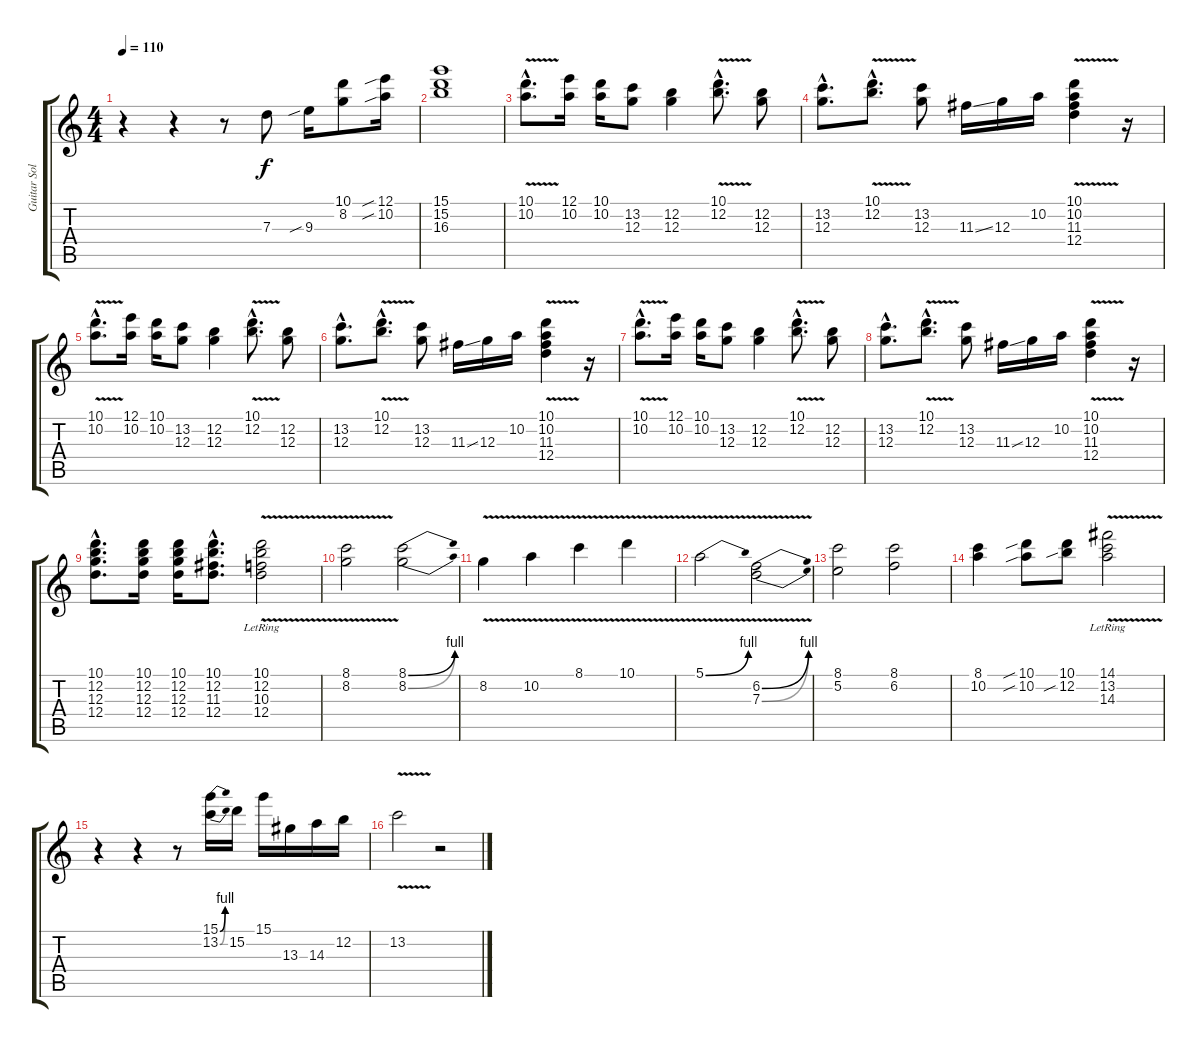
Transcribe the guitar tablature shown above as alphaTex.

\track ("Guitar Solo" "Guitar Sol") {instrument electricguitarjazz}
\staff {score tabs}
\tuning (E4 B3 G3 D3 A2 E2) {hide}
\ts (4 4)
\tempo 110
\clef g2
\ks c
r.4{dy f} r.4 r.8 7.3.8 9.3{sib}.16 (10.1 8.2).8 (12.1{sib} 10.2{sib}).16 |
(15.1 15.2 16.3).1 |
(10.1{v hac} 10.2{hac}).8{d} (12.1 10.2).16 (10.1 10.2).16 (13.2 12.3).8 (12.2 12.3).4 (10.1{v hac} 12.2{hac}).8{d} (12.2 12.3).8 |
(13.2{hac} 12.3{hac}).8{d} (10.1{hac} 12.2{v hac}).8{d} (13.2 12.3).8 11.3{ss}.16 12.3.16 10.2.16 (10.1{v} 10.2 11.3 12.4).4 r.16 |
(10.1{v hac} 10.2{hac}).8{d} (12.1 10.2).16 (10.1 10.2).16 (13.2 12.3).8 (12.2 12.3).4 (10.1{v hac} 12.2{hac}).8{d} (12.2 12.3).8 |
(13.2{hac} 12.3{hac}).8{d} (10.1{hac} 12.2{v hac}).8{d} (13.2 12.3).8 11.3{ss}.16 12.3.16 10.2.16 (10.1{v} 10.2 11.3 12.4).4 r.16 |
(10.1{v hac} 10.2{hac}).8{d} (12.1 10.2).16 (10.1 10.2).16 (13.2 12.3).8 (12.2 12.3).4 (10.1{v hac} 12.2{hac}).8{d} (12.2 12.3).8 |
(13.2{hac} 12.3{hac}).8{d} (10.1{hac} 12.2{v hac}).8{d} (13.2 12.3).8 11.3{ss}.16 12.3.16 10.2.16 (10.1{v} 10.2 11.3 12.4).4 r.16 |
(10.1{hac} 12.2{hac} 12.3{hac} 12.4{hac}).8{d} (10.1 12.2 12.3 12.4).16 (10.1 12.2 12.3 12.4).16 (10.1{hac} 12.2{hac} 11.3{hac} 12.4{hac}).8{d} (10.1 12.2 10.3{v lr} 12.4).2 |
(8.1{v} 8.2{v}).2 (8.1{be (bend 0 0 60 4)} 8.2{be (bend 0 0 60 4)}).2 |
8.2{v}.4 10.2{v}.4 8.1{v}.4 10.1{v}.4 |
5.1{be (bend 0 0 60 4) v}.2 (6.2{be (bend 0 0 60 4) v} 7.3{be (bend 0 0 60 4)}).2 |
(8.1 5.2).2 (8.1 6.2).2 |
(8.1 10.2).4 (10.1{sib} 10.2{sib}).8 (10.1 12.2{sib}).8 (14.1{v} 13.2{v} 14.3{v lr}).2 |
r.4 r.4 r.8 (15.1{be (bend 0 0 60 4)} 13.2{be (bend 0 0 60 4)}).16 15.2.16 15.1.16 13.3.16 14.3.16 12.2.16 |
13.2{v}.2 r.2
